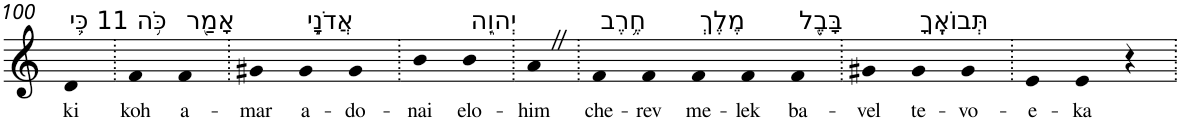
**kern	**text
*part1	*part1
*staff1	*staff1
*I"Piano	*
*I'Pno	*
!!LO:PB:g=z
*clefG2	*
*k[]	*
=100	=100
!LO:TX:a:t=11 כִּ֛י	!
!	!LO:LY:b
4d	ki
=101.	=101.
!LO:TX:a:t=כֹּ֥ה	!
!	!LO:LY:b
4f	koh
!LO:TX:a:t=אָמַ֖ר	!
!	!LO:LY:b
4f	a-
=102.	=102.
!	!LO:LY:b
4g#X	-mar
!LO:TX:a:t=אֲדֹנָ֣י	!
!	!LO:LY:b
4g#	a-
!	!LO:LY:b
4g#	-do-
=103.	=103.
!	!LO:LY:b
4b	-nai
!LO:TX:a:t=יְהוִ֑ה	!
!	!LO:LY:b
4b	elo-
=104.	=104.
!	!LO:LY:b
4aZ	-him
=105.	=105.
!LO:TX:a:t=חֶ֥רֶב	!
!	!LO:LY:b
4f	che-
!	!LO:LY:b
4f	-rev
!LO:TX:a:t=מֶלֶךְ	!
!	!LO:LY:b
4f	me-
!	!LO:LY:b
4f	-lek
!LO:TX:a:t=בָּבֶ֖ל	!
!	!LO:LY:b
4f	ba-
=106.	=106.
!	!LO:LY:b
4g#X	-vel
!LO:TX:a:t=תְּבוֹאֶֽךָ	!
!	!LO:LY:b
4g#	te-
!	!LO:LY:b
4g#	-vo-
=107.	=107.
!	!LO:LY:b
4e	-e-
!	!LO:LY:b
4e	-ka
4r	.
=.	=.
*-	*-
